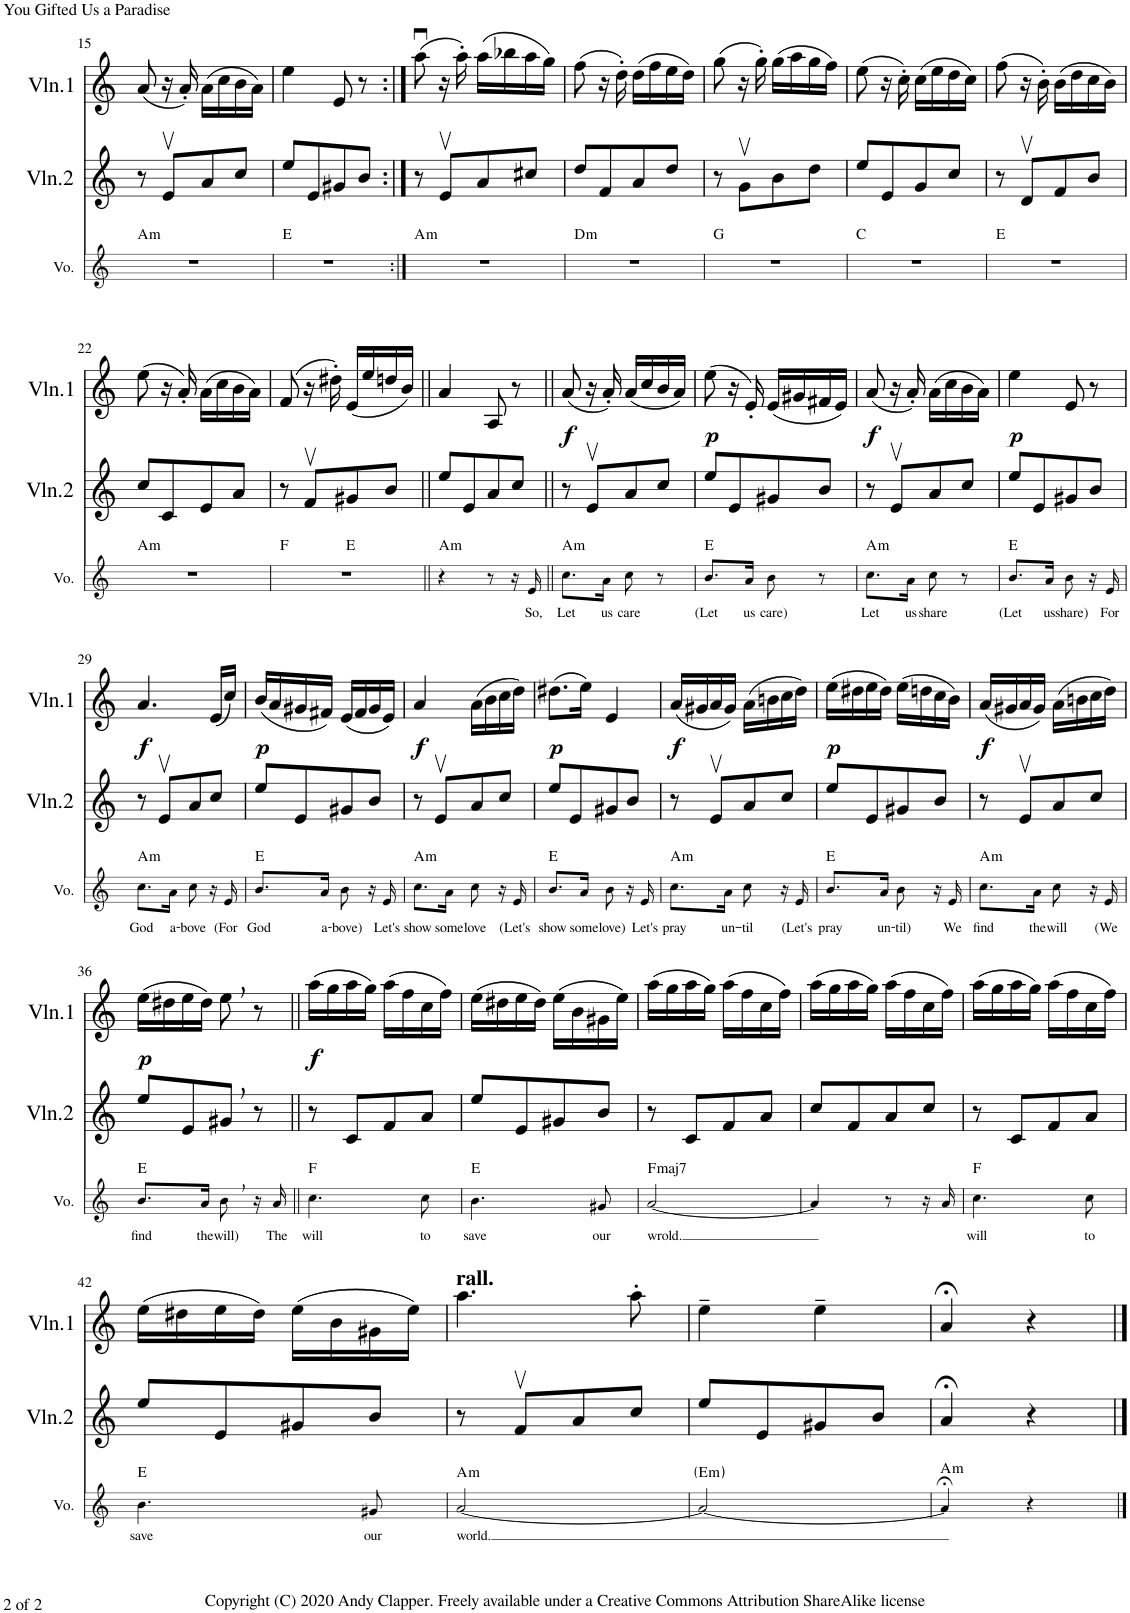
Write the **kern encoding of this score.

**kern	**text	**harte	**kern	**kern	**dynam
*part3	*part3	*part3	*part2	*part1	*part1
*staff3	*staff3	*	*staff2	*staff1	*staff1
*I"Voice	*	*	*I"Violin 2	*I"Violin 1	*
*I'Vo.	*	*	*I'Vln.2	*I'Vln.1	*
!!LO:PB:g=z
*clefG2	*	*	*clefG2	*clefG2	*
*k[]	*	*	*k[]	*k[]	*
*M2/4	*	*	*M2/4	*M2/4	*
=15	=15	=15	=15	=15	=15
!	!	!LO:H:kt=m	!	!	!
2r	.	A:min	8r	(8a/	.
.	.	.	8ev/L	16r	.
.	.	.	.	16a'/)	.
.	.	.	8a/	(16a\LL	.
.	.	.	.	16cc\	.
.	.	.	8cc/J	16b\	.
.	.	.	.	16a\JJ)	.
=16	=16	=16	=16	=16	=16
2r	.	E:maj	8ee/L	4ee\	.
.	.	.	8e/	.	.
.	.	.	8g#X/	8e/	.
.	.	.	8b/J	8r	.
=17:|!	=17:|!	=17:|!	=17:|!	=17:|!	=17:|!
!	!	!LO:H:kt=m	!	!	!
2r	.	A:min	8r	(8aau\	.
.	.	.	8ev/L	16r	.
.	.	.	.	16aa'\)	.
.	.	.	8a/	(16aa\LL	.
.	.	.	.	16bb-X\	.
.	.	.	8cc#X/J	16aa\	.
.	.	.	.	16gg\JJ)	.
=18	=18	=18	=18	=18	=18
!	!	!LO:H:kt=m	!	!	!
2r	.	D:min	8dd/L	(8ff\	.
.	.	.	8f/	16r	.
.	.	.	.	16dd'\)	.
.	.	.	8a/	(16dd\LL	.
.	.	.	.	16ff\	.
.	.	.	8dd/J	16ee\	.
.	.	.	.	16dd\JJ)	.
=19	=19	=19	=19	=19	=19
2r	.	G:maj	8r	(8gg\	.
.	.	.	8gv\L	16r	.
.	.	.	.	16gg'\)	.
.	.	.	8b\	(16gg\LL	.
.	.	.	.	16aa\	.
.	.	.	8dd\J	16gg\	.
.	.	.	.	16ff\JJ)	.
=20	=20	=20	=20	=20	=20
2r	.	C:maj	8ee/L	(8ee\	.
.	.	.	8e/	16r	.
.	.	.	.	16cc'\)	.
.	.	.	8g/	(16cc\LL	.
.	.	.	.	16ee\	.
.	.	.	8cc/J	16dd\	.
.	.	.	.	16cc\JJ)	.
=21	=21	=21	=21	=21	=21
2r	.	E:maj	8r	(8ff\	.
.	.	.	8dv/L	16r	.
.	.	.	.	16b'\)	.
.	.	.	8f/	(16b\LL	.
.	.	.	.	16dd\	.
.	.	.	8b/J	16cc\	.
.	.	.	.	16b\JJ)	.
!!LO:LB:g=z
=22	=22	=22	=22	=22	=22
!	!	!LO:H:kt=m	!	!	!
2r	.	A:min	8cc/L	(8ee\	.
.	.	.	8c/	16r	.
.	.	.	.	16a'/)	.
.	.	.	8e/	(16a\LL	.
.	.	.	.	16cc\	.
.	.	.	8a/J	16b\	.
.	.	.	.	16a\JJ)	.
=23	=23	=23	=23	=23	=23
*^	*	*	*	*	*
2r	4ryy	.	F:maj	8r	(8f/	.
.	.	.	.	8fv/L	16r	.
.	.	.	.	.	16dd#X'\)	.
.	4ryy	.	E:maj	8g#X/	(16e/LL	.
.	.	.	.	.	16ee/	.
.	.	.	.	8b/J	16ddn/	.
.	.	.	.	.	16b/JJ)	.
=24||	=24||	=24||	=24||	=24||	=24||	=24||
!	!	!	!LO:H:kt=m	!	!	!
*v	*v	*	*	*	*	*
4r	.	A:min	8ee/L	4a/	.
.	.	.	8e/	.	.
8r	.	.	8a/	8A/	.
16r	.	.	8cc/J	8r	.
!	!LO:LY:b	!	!	!	!
16e/	So,	.	.	.	.
=25||	=25||	=25||	=25||	=25||	=25||
!	!LO:LY:b	!LO:H:kt=m	!	!	!LO:DY:b
8.cc\L	Let	A:min	8r	(8a/	f
.	.	.	8ev/L	16r	.
!	!LO:LY:b	!	!	!	!
16a\Jk	us	.	.	16a'/)	.
!	!LO:LY:b	!	!	!	!
8cc\	care	.	8a/	(16a/LL	.
.	.	.	.	16cc/	.
8r	.	.	8cc/J	16b/	.
.	.	.	.	16a/JJ)	.
=26	=26	=26	=26	=26	=26
!	!LO:LY:b	!	!	!	!LO:DY:b
8.b/L	(Let	E:maj	8ee/L	(8ee\	p
.	.	.	8e/	16r	.
!	!LO:LY:b	!	!	!	!
16a/Jk	us	.	.	16e'/)	.
!	!LO:LY:b	!	!	!	!
8b\	care)	.	8g#X/	(16e/LL	.
.	.	.	.	16g#X/	.
8r	.	.	8b/J	16f#X/	.
.	.	.	.	16e/JJ)	.
=27	=27	=27	=27	=27	=27
!	!LO:LY:b	!LO:H:kt=m	!	!	!LO:DY:b
8.cc\L	Let	A:min	8r	(8a/	f
.	.	.	8ev/L	16r	.
!	!LO:LY:b	!	!	!	!
16a\Jk	us	.	.	16a'/)	.
!	!LO:LY:b	!	!	!	!
8cc\	share	.	8a/	(16a\LL	.
.	.	.	.	16cc\	.
8r	.	.	8cc/J	16b\	.
.	.	.	.	16a\JJ)	.
=28	=28	=28	=28	=28	=28
!	!LO:LY:b	!	!	!	!LO:DY:b
8.b/L	(Let	E:maj	8ee/L	4ee\	p
.	.	.	8e/	.	.
!	!LO:LY:b	!	!	!	!
16a/Jk	us	.	.	.	.
!	!LO:LY:b	!	!	!	!
8b\	share)	.	8g#X/	8e/	.
16r	.	.	8b/J	8r	.
!	!LO:LY:b	!	!	!	!
16e/	For	.	.	.	.
!!LO:LB:g=z
=29	=29	=29	=29	=29	=29
!	!LO:LY:b	!LO:H:kt=m	!	!	!LO:DY:b
8.cc\L	God	A:min	8r	4.a/	f
.	.	.	8ev/L	.	.
!	!LO:LY:b	!	!	!	!
16a\Jk	a-	.	.	.	.
!	!LO:LY:b	!	!	!	!
8cc\	-bove	.	8a/	.	.
16r	.	.	8cc/J	(16e/LL	.
!	!LO:LY:b	!	!	!	!
16e/	(For	.	.	16cc/JJ)	.
=30	=30	=30	=30	=30	=30
!	!LO:LY:b	!	!	!	!LO:DY:b
8.b/L	God	E:maj	8ee/L	(16b/LL	p
.	.	.	.	16a/	.
.	.	.	8e/	16g#X/	.
!	!LO:LY:b	!	!	!	!
16a/Jk	a-	.	.	16f#X/JJ)	.
!	!LO:LY:b	!	!	!	!
8b\	-bove)	.	8g#X/	(16e/LL	.
.	.	.	.	16f#/	.
16r	.	.	8b/J	16g#/	.
!	!LO:LY:b	!	!	!	!
16e/	Let's	.	.	16e/JJ)	.
=31	=31	=31	=31	=31	=31
!	!LO:LY:b	!LO:H:kt=m	!	!	!LO:DY:b
8.cc\L	show	A:min	8r	4a/	f
.	.	.	8ev/L	.	.
!	!LO:LY:b	!	!	!	!
16a\Jk	some	.	.	.	.
!	!LO:LY:b	!	!	!	!
8cc\	love	.	8a/	(16a\LL	.
.	.	.	.	16b\	.
16r	.	.	8cc/J	16cc\	.
!	!LO:LY:b	!	!	!	!
16e/	(Let's	.	.	16dd\JJ)	.
=32	=32	=32	=32	=32	=32
!	!LO:LY:b	!	!	!	!LO:DY:b
8.b/L	show	E:maj	8ee/L	(8.dd#X\L	p
.	.	.	8e/	.	.
!	!LO:LY:b	!	!	!	!
16a/Jk	some	.	.	16ee\Jk)	.
!	!LO:LY:b	!	!	!	!
8b\	love)	.	8g#X/	4e/	.
16r	.	.	8b/J	.	.
!	!LO:LY:b	!	!	!	!
16e/	Let's	.	.	.	.
=33	=33	=33	=33	=33	=33
!	!LO:LY:b	!LO:H:kt=m	!	!	!LO:DY:b
8.cc\L	pray	A:min	8r	(16a/LL	f
.	.	.	.	16g#X/	.
.	.	.	8ev/L	16a/	.
!	!LO:LY:b	!	!	!	!
16a\Jk	un-	.	.	16g#/JJ)	.
!	!LO:LY:b	!	!	!	!
8cc\	-til	.	8a/	(16a\LL	.
.	.	.	.	16bn\	.
16r	.	.	8cc/J	16cc\	.
!	!LO:LY:b	!	!	!	!
16e/	(Let's	.	.	16dd\JJ)	.
=34	=34	=34	=34	=34	=34
!	!LO:LY:b	!	!	!	!LO:DY:b
8.b/L	pray	E:maj	8ee/L	(16ee\LL	p
.	.	.	.	16dd#X\	.
.	.	.	8e/	16ee\	.
!	!LO:LY:b	!	!	!	!
16a/Jk	un-	.	.	16dd#\JJ)	.
!	!LO:LY:b	!	!	!	!
8b\	-til)	.	8g#X/	(16ee\LL	.
.	.	.	.	16ddn\	.
16r	.	.	8b/J	16cc\	.
!	!LO:LY:b	!	!	!	!
16e/	We	.	.	16b\JJ)	.
=35	=35	=35	=35	=35	=35
!	!LO:LY:b	!LO:H:kt=m	!	!	!LO:DY:b
8.cc\L	find	A:min	8r	(16a/LL	f
.	.	.	.	16g#X/	.
.	.	.	8ev/L	16a/	.
!	!LO:LY:b	!	!	!	!
16a\Jk	the	.	.	16g#/JJ)	.
!	!LO:LY:b	!	!	!	!
8cc\	will	.	8a/	(16a\LL	.
.	.	.	.	16bn\	.
16r	.	.	8cc/J	16cc\	.
!	!LO:LY:b	!	!	!	!
16e/	(We	.	.	16dd\JJ)	.
!!LO:LB:g=z
=36	=36	=36	=36	=36	=36
!	!LO:LY:b	!	!	!	!LO:DY:b
8.b/L	find	E:maj	8ee/L	(16ee\LL	p
.	.	.	.	16dd#X\	.
.	.	.	8e/	16ee\	.
!	!LO:LY:b	!	!	!	!
16a/Jk	the	.	.	16dd#\JJ)	.
!	!LO:LY:b	!	!	!	!
8b,\	will)	.	8g#X,/J	8ee,\	.
16r	.	.	8r	8r	.
!	!LO:LY:b	!	!	!	!
16a/	The	.	.	.	.
=37||	=37||	=37||	=37||	=37||	=37||
!	!LO:LY:b	!	!	!	!LO:DY:b
4.cc\	will	F:maj	8r	(16aa\LL	f
.	.	.	.	16gg\	.
.	.	.	8c/L	16aa\	.
.	.	.	.	16gg\JJ)	.
.	.	.	8f/	(16aa\LL	.
.	.	.	.	16ff\	.
!	!LO:LY:b	!	!	!	!
8cc\	to	.	8a/J	16cc\	.
.	.	.	.	16ff\JJ)	.
=38	=38	=38	=38	=38	=38
!	!LO:LY:b	!	!	!	!
4.b\	save	E:maj	8ee/L	(16ee\LL	.
.	.	.	.	16dd#X\	.
.	.	.	8e/	16ee\	.
.	.	.	.	16dd#\JJ)	.
.	.	.	8g#X/	(16ee\LL	.
.	.	.	.	16b\	.
!	!LO:LY:b	!	!	!	!
8g#X/	our	.	8b/J	16g#X\	.
.	.	.	.	16ee\JJ)	.
=39	=39	=39	=39	=39	=39
!	!LO:LY:b	!LO:H:kt=maj7	!	!	!
[2a/	wrold.	F:maj7	8r	(16aa\LL	.
.	.	.	.	16gg\	.
.	.	.	8c/L	16aa\	.
.	.	.	.	16gg\JJ)	.
.	.	.	8f/	(16aa\LL	.
.	.	.	.	16ff\	.
.	.	.	8a/J	16cc\	.
.	.	.	.	16ff\JJ)	.
=40	=40	=40	=40	=40	=40
4a/]	.	.	8cc/L	(16aa\LL	.
.	.	.	.	16gg\	.
.	.	.	8f/	16aa\	.
.	.	.	.	16gg\JJ)	.
8r	.	.	8a/	(16aa\LL	.
.	.	.	.	16ff\	.
16r	.	.	8cc/J	16cc\	.
16a/	.	.	.	16ff\JJ)	.
=41	=41	=41	=41	=41	=41
!	!LO:LY:b	!	!	!	!
4.cc\	will	F:maj	8r	(16aa\LL	.
.	.	.	.	16gg\	.
.	.	.	8c/L	16aa\	.
.	.	.	.	16gg\JJ)	.
.	.	.	8f/	(16aa\LL	.
.	.	.	.	16ff\	.
!	!LO:LY:b	!	!	!	!
8cc\	to	.	8a/J	16cc\	.
.	.	.	.	16ff\JJ)	.
!!LO:LB:g=z
=42	=42	=42	=42	=42	=42
!	!LO:LY:b	!	!	!	!
4.b\	save	E:maj	8ee/L	(16ee\LL	.
.	.	.	.	16dd#X\	.
.	.	.	8e/	16ee\	.
.	.	.	.	16dd#\JJ)	.
.	.	.	8g#X/	(16ee\LL	.
.	.	.	.	16b\	.
!	!LO:LY:b	!	!	!	!
8g#X/	our	.	8b/J	16g#X\	.
.	.	.	.	16ee\JJ)	.
=43	=43	=43	=43	=43	=43
!	!LO:LY:b	!LO:H:kt=m	!	!	!
[2a/	world.	A:min	8r	4.aa\	.
.	.	.	8fv/L	.	.
.	.	.	8a/	.	.
.	.	.	8cc/J	8aa'\	.
=44	=44	=44	=44	=44	=44
!	!	!LO:H:kt=m	!	!	!
2a/_	.	E:min	8ee/L	4ee~\	.
.	.	.	8e/	.	.
.	.	.	8g#X/	4ee~\	.
.	.	.	8b/J	.	.
=45	=45	=45	=45	=45	=45
!	!	!LO:H:kt=m	!	!	!
4a;</]	.	A:min	4a;</	4a;</	.
4r	.	.	4r	4r	.
==	==	==	==	==	==
*-	*-	*-	*-	*-	*-
